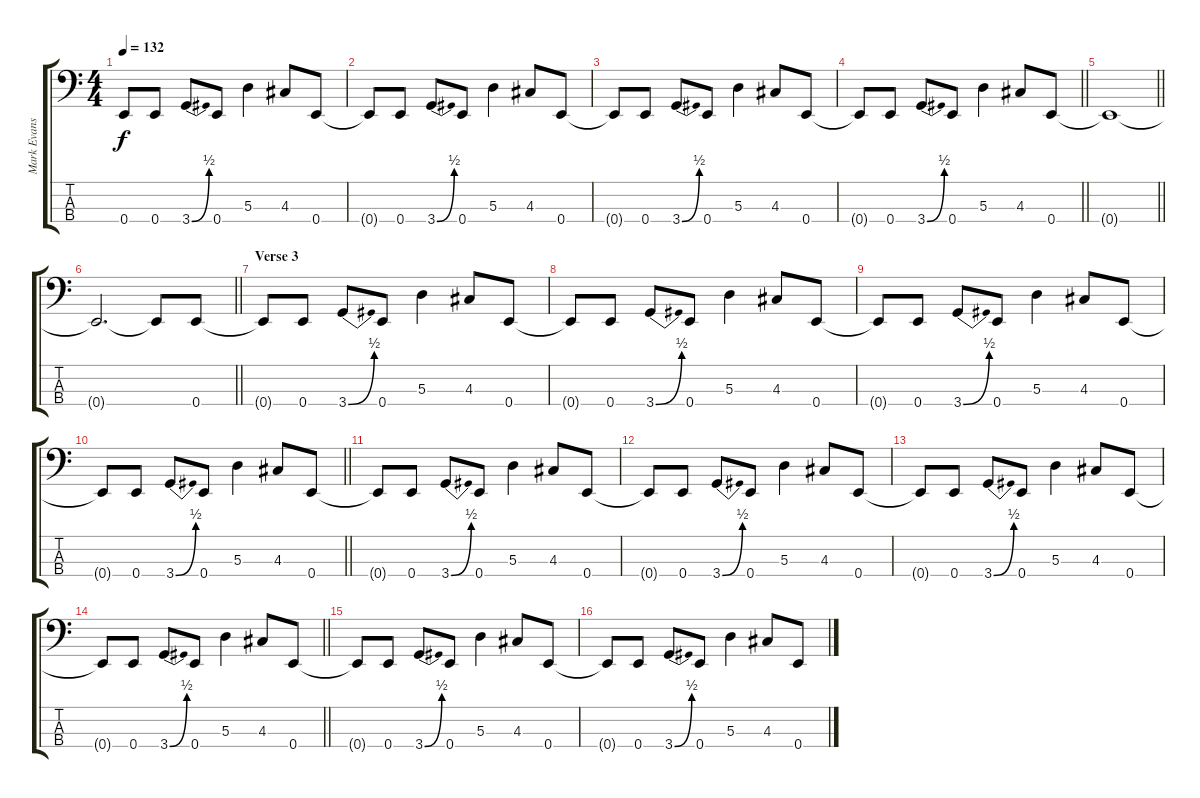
\track ("Mark Evans" "Mark Evans") {instrument electricbassfinger}
\staff {score tabs}
\tuning (G2 D2 A1 E1) {hide}
\ts (4 4)
\tempo 132
\clef f4
\ks c
0.4{t}.8{dy f} 0.4.8 3.4{be (bend 0 0 60 2)}.8 0.4.8 5.3.4 4.3.8 0.4.8 |
0.4{t}.8 0.4.8 3.4{be (bend 0 0 60 2)}.8 0.4.8 5.3.4 4.3.8 0.4.8 |
0.4{t}.8 0.4.8 3.4{be (bend 0 0 60 2)}.8 0.4.8 5.3.4 4.3.8 0.4.8 |
\barLineRight lightlight
0.4{t}.8 0.4.8 3.4{be (bend 0 0 60 2)}.8 0.4.8 5.3.4 4.3.8 0.4.8 |
\barLineRight lightlight
0.4{t}.1 |
\barLineRight lightlight
0.4{t}.2{d} 0.4{t}.8 0.4.8 |
\section ("" "Verse 3")
0.4{t}.8 0.4.8 3.4{be (bend 0 0 60 2)}.8 0.4.8 5.3.4 4.3.8 0.4.8 |
0.4{t}.8 0.4.8 3.4{be (bend 0 0 60 2)}.8 0.4.8 5.3.4 4.3.8 0.4.8 |
0.4{t}.8 0.4.8 3.4{be (bend 0 0 60 2)}.8 0.4.8 5.3.4 4.3.8 0.4.8 |
\barLineRight lightlight
0.4{t}.8 0.4.8 3.4{be (bend 0 0 60 2)}.8 0.4.8 5.3.4 4.3.8 0.4.8 |
0.4{t}.8 0.4.8 3.4{be (bend 0 0 60 2)}.8 0.4.8 5.3.4 4.3.8 0.4.8 |
0.4{t}.8 0.4.8 3.4{be (bend 0 0 60 2)}.8 0.4.8 5.3.4 4.3.8 0.4.8 |
0.4{t}.8 0.4.8 3.4{be (bend 0 0 60 2)}.8 0.4.8 5.3.4 4.3.8 0.4.8 |
\barLineRight lightlight
0.4{t}.8 0.4.8 3.4{be (bend 0 0 60 2)}.8 0.4.8 5.3.4 4.3.8 0.4.8 |
0.4{t}.8 0.4.8 3.4{be (bend 0 0 60 2)}.8 0.4.8 5.3.4 4.3.8 0.4.8 |
0.4{t}.8 0.4.8 3.4{be (bend 0 0 60 2)}.8 0.4.8 5.3.4 4.3.8 0.4.8
